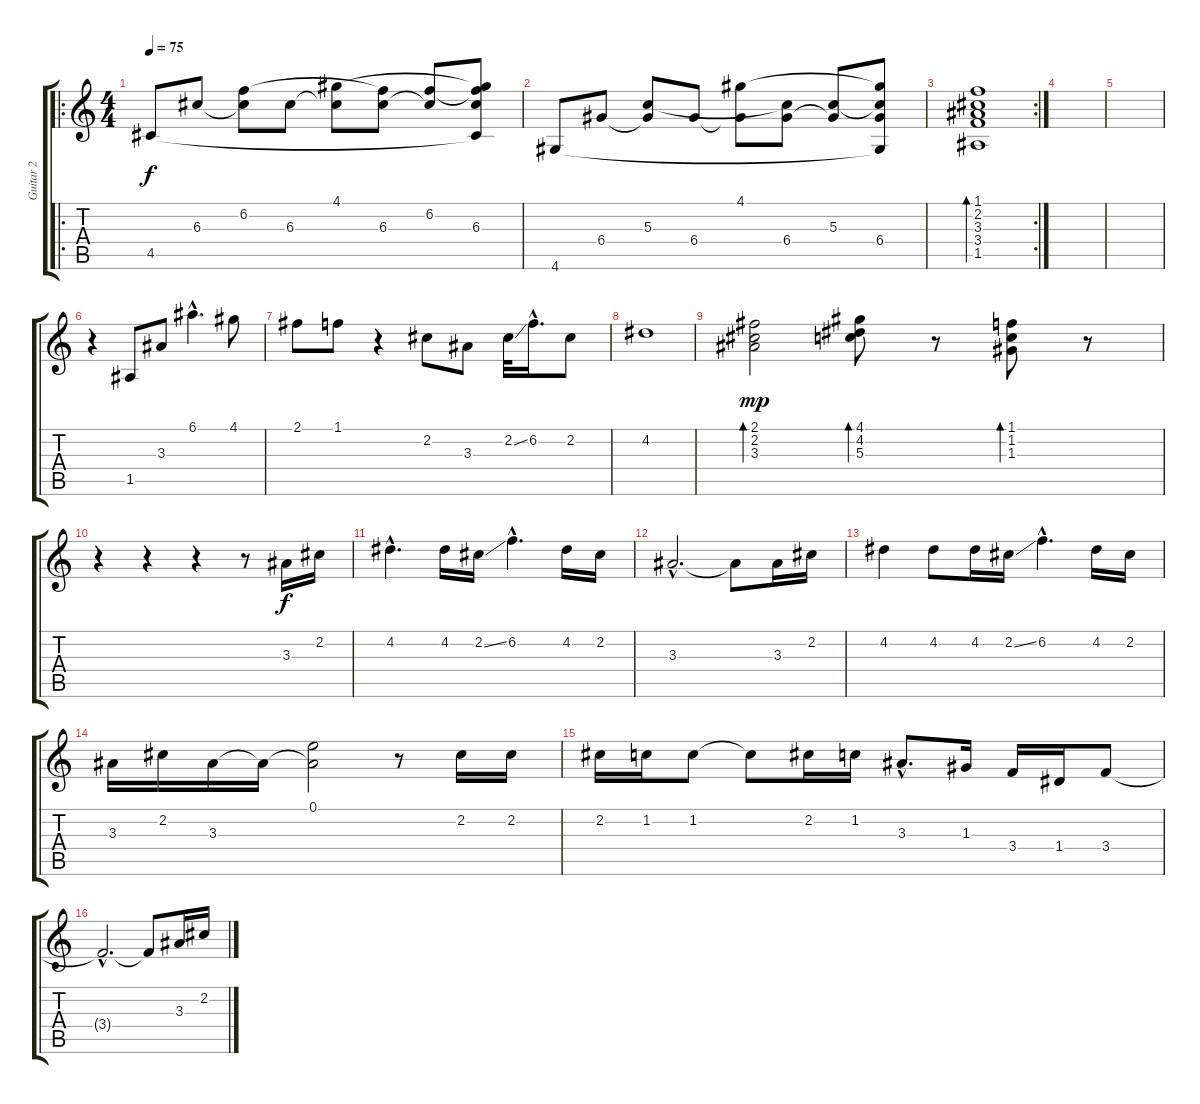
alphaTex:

\track ("Guitar 2" "Guitar 2") {instrument overdrivenguitar}
\staff {score tabs}
\tuning (E4 B3 G3 D3 A2 E2) {hide}
\ro
\ts (4 4)
\tempo 75
\clef g2
\ks c
4.5.8{dy f} 6.3.8 (6.2 6.3{t}).8 6.3.8 (4.1 6.3{t}).8 (6.2{t} 6.3).8 (6.2 6.3{t}).8 (4.1{t} 6.2{t} 6.3 4.5{t}).8 |
4.6.8 6.4.8 (5.3 6.4{t}).8 6.4.8 (4.1 6.4{t}).8 (5.3{t} 6.4).8 (5.3 6.4{t}).8 (4.1{t} 5.3{t} 6.4 4.6{t}).8 |
\rc 2
(1.1 2.2 3.3 3.4 1.5).1{bd 120} |
|
|
r.4 1.5.8 3.3.8 6.1{hac}.4{d} 4.1.8 |
2.1.8 1.1.8 r.4 2.2.8 3.3.8 2.2{ss}.32 6.2{hac}.16{d} 2.2.8 |
4.2.1 |
(2.1 2.2 3.3).2{bd 60 dy mp} (4.1 4.2 5.3).8{bd 60} r.8 (1.1 1.2 1.3).8{bd 60} r.8 |
r.4 r.4 r.4 r.8 3.3.16{dy f} 2.2.16 |
4.2{hac}.4{d} 4.2.16 2.2{ss}.16 6.2{hac}.4{d} 4.2.16 2.2.16 |
3.3{hac}.2{d} 3.3{t}.8 3.3.16 2.2.16 |
4.2.4 4.2.8 4.2.16 2.2{ss}.16 6.2{hac}.4{d} 4.2.16 2.2.16 |
3.3.16 2.2.16 3.3.16 3.3{t}.16 (0.1 3.3{t}).2 r.8 2.2.16 2.2.16 |
2.2.16 1.2.16 1.2.8 1.2{t}.8 2.2.16 1.2.16 3.3{hac}.8{d} 1.3.16 3.4.16 1.4.16 3.4.8 |
3.4{hac t}.2{d} 3.4{t}.8 3.3.16 2.2.16
